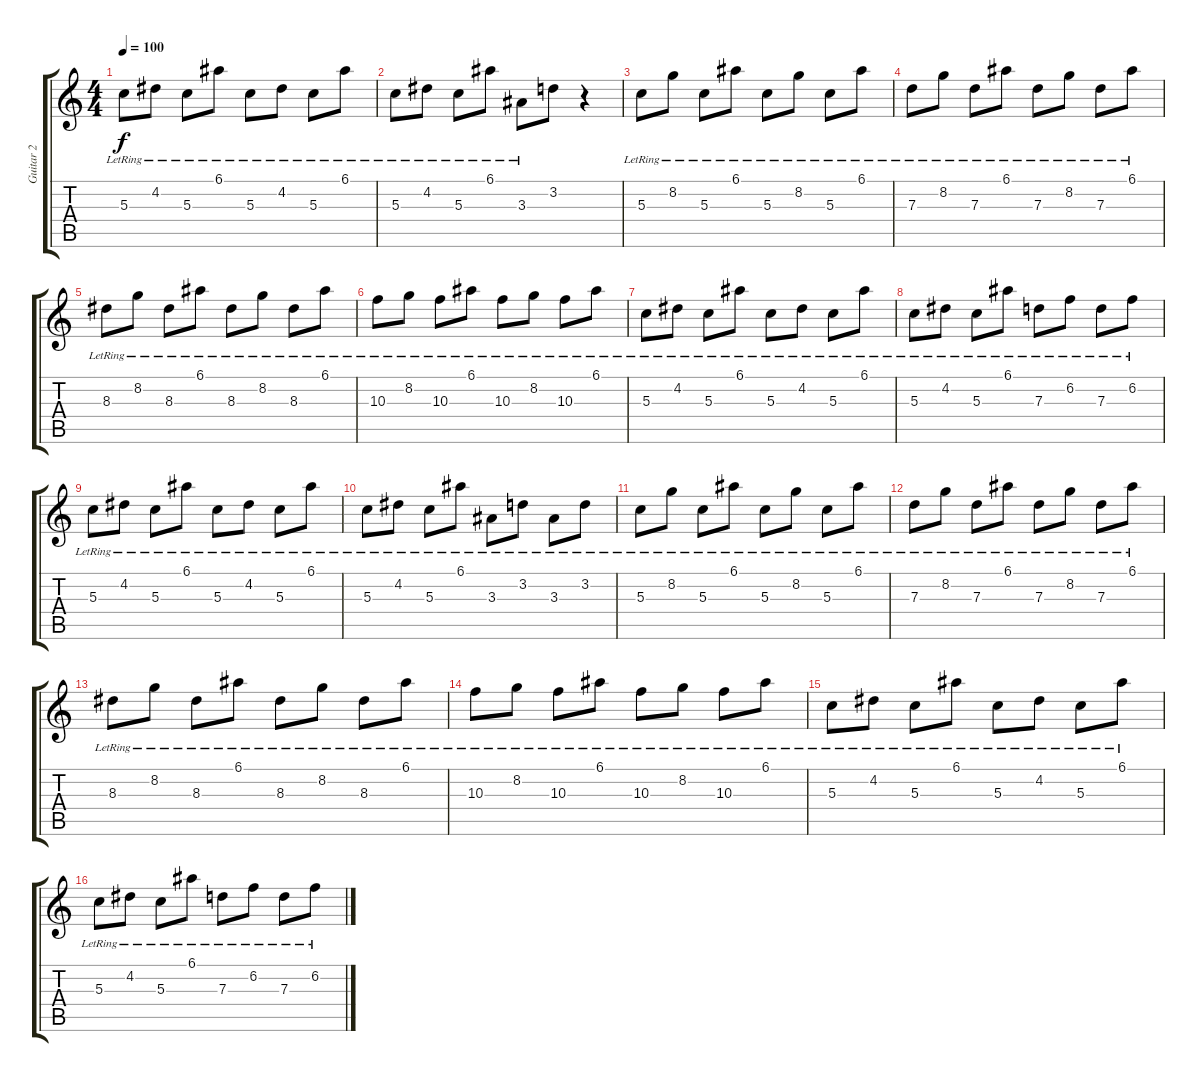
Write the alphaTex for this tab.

\track ("Guitar 2" "Guitar 2") {instrument acousticguitarsteel}
\staff {score tabs}
\tuning (E4 B3 G3 D3 A2 E2) {hide}
\ts (4 4)
\tempo 100
\clef g2
\ks c
5.3{lr}.8{dy f} 4.2{lr}.8 5.3{lr}.8 6.1{lr}.8 5.3{lr}.8 4.2{lr}.8 5.3{lr}.8 6.1{lr}.8 |
5.3{lr}.8 4.2{lr}.8 5.3{lr}.8 6.1{lr}.8 3.3{lr}.8 3.2.8 r.4 |
5.3{lr}.8 8.2{lr}.8 5.3{lr}.8 6.1{lr}.8 5.3{lr}.8 8.2{lr}.8 5.3{lr}.8 6.1{lr}.8 |
7.3{lr}.8 8.2{lr}.8 7.3{lr}.8 6.1{lr}.8 7.3{lr}.8 8.2{lr}.8 7.3{lr}.8 6.1{lr}.8 |
8.3{lr}.8 8.2{lr}.8 8.3{lr}.8 6.1{lr}.8 8.3{lr}.8 8.2{lr}.8 8.3{lr}.8 6.1{lr}.8 |
10.3{lr}.8 8.2{lr}.8 10.3{lr}.8 6.1{lr}.8 10.3{lr}.8 8.2{lr}.8 10.3{lr}.8 6.1{lr}.8 |
5.3{lr}.8 4.2{lr}.8 5.3{lr}.8 6.1{lr}.8 5.3{lr}.8 4.2{lr}.8 5.3{lr}.8 6.1{lr}.8 |
5.3{lr}.8 4.2{lr}.8 5.3{lr}.8 6.1{lr}.8 7.3{lr}.8 6.2{lr}.8 7.3{lr}.8 6.2{lr}.8 |
5.3{lr}.8 4.2{lr}.8 5.3{lr}.8 6.1{lr}.8 5.3{lr}.8 4.2{lr}.8 5.3{lr}.8 6.1{lr}.8 |
5.3{lr}.8 4.2{lr}.8 5.3{lr}.8 6.1{lr}.8 3.3{lr}.8 3.2{lr}.8 3.3{lr}.8 3.2{lr}.8 |
5.3{lr}.8 8.2{lr}.8 5.3{lr}.8 6.1{lr}.8 5.3{lr}.8 8.2{lr}.8 5.3{lr}.8 6.1{lr}.8 |
7.3{lr}.8 8.2{lr}.8 7.3{lr}.8 6.1{lr}.8 7.3{lr}.8 8.2{lr}.8 7.3{lr}.8 6.1{lr}.8 |
8.3{lr}.8 8.2{lr}.8 8.3{lr}.8 6.1{lr}.8 8.3{lr}.8 8.2{lr}.8 8.3{lr}.8 6.1{lr}.8 |
10.3{lr}.8 8.2{lr}.8 10.3{lr}.8 6.1{lr}.8 10.3{lr}.8 8.2{lr}.8 10.3{lr}.8 6.1{lr}.8 |
5.3{lr}.8 4.2{lr}.8 5.3{lr}.8 6.1{lr}.8 5.3{lr}.8 4.2{lr}.8 5.3{lr}.8 6.1{lr}.8 |
5.3{lr}.8 4.2{lr}.8 5.3{lr}.8 6.1{lr}.8 7.3{lr}.8 6.2{lr}.8 7.3{lr}.8 6.2{lr}.8
